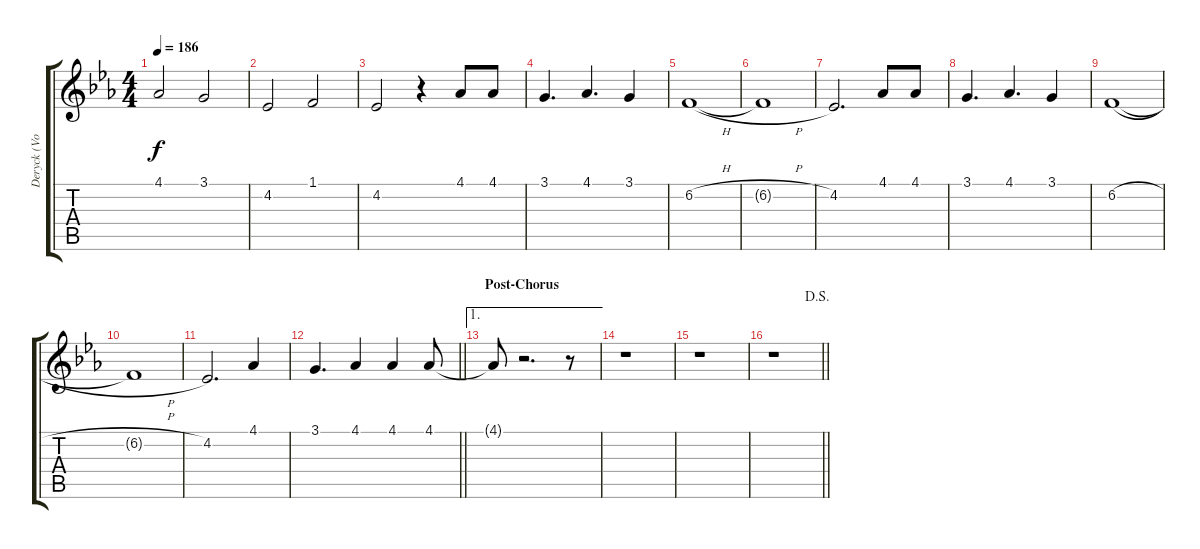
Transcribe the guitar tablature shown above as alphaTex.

\track ("Deryck (Vocals)" "Deryck (Vo") {instrument lead2sawtooth}
\staff {score tabs}
\tuning (E4 B3 G3 D3 A2 E2) {hide}
\ts (4 4)
\tempo 186
\clef g2
\ks eb
4.1.2{dy f} 3.1.2 |
4.2.2 1.1.2 |
4.2.2 r.4 4.1.8 4.1.8 |
3.1.4{d} 4.1.4{d} 3.1.4 |
6.2{h}.1 |
6.2{h t}.1 |
4.2.2{d} 4.1.8 4.1.8 |
3.1.4{d} 4.1.4{d} 3.1.4 |
6.2{h}.1 |
6.2{h t}.1 |
4.2.2{d} 4.1.4 |
\barLineRight lightlight
3.1.4{d} 4.1.4 4.1.4 4.1.8 |
\ae 1
\section ("" "Post-Chorus")
4.1{t}.8 r.2{d} r.8 |
r.1 |
r.1 |
\jump dalsegno
\barLineRight lightlight
r.1
